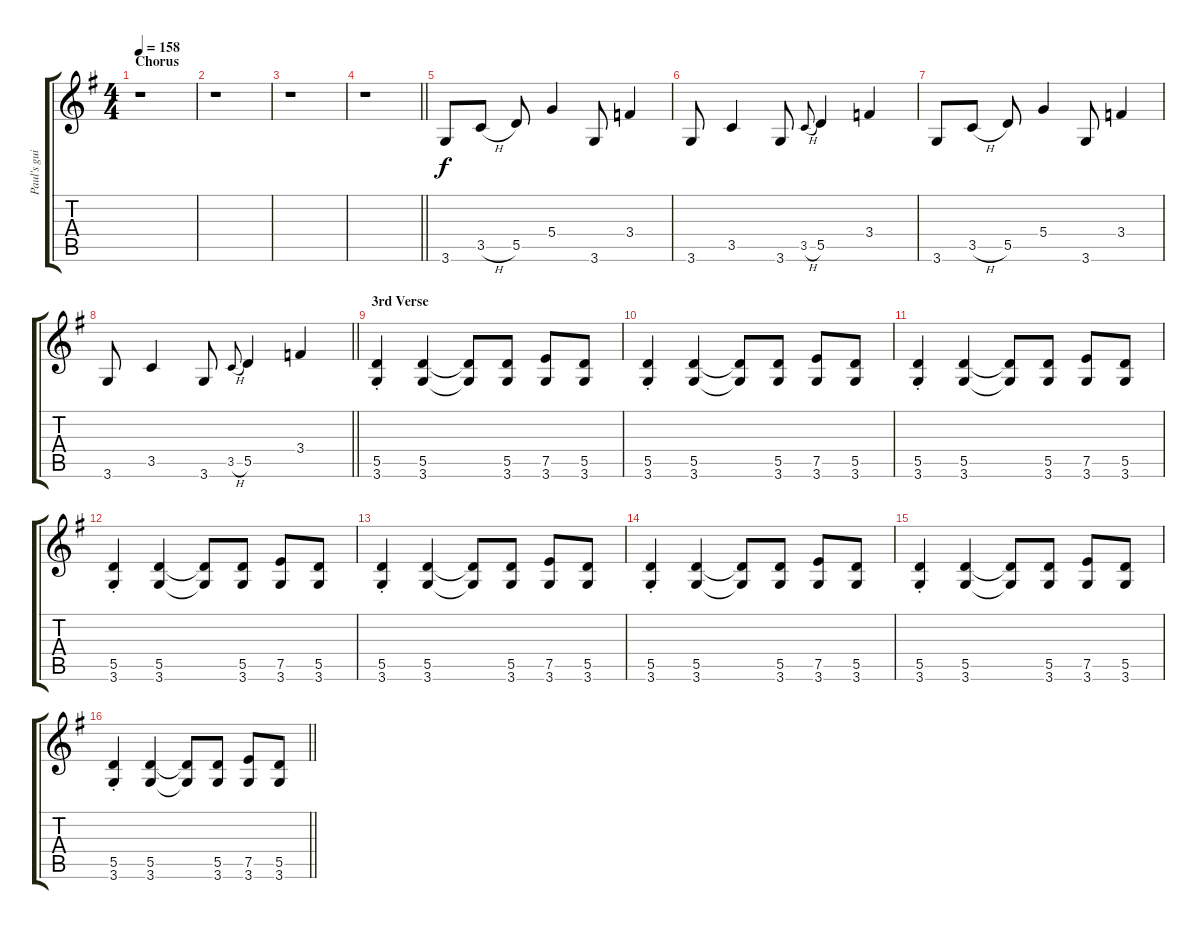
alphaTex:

\track ("Paul's guitar" "Paul's gui") {instrument distortionguitar}
\staff {score tabs}
\tuning (E4 B3 G3 D3 A2 E2) {hide}
\ts (4 4)
\section ("" "Chorus")
\tempo 158
\clef g2
\ks g
r.1{dy f} |
r.1 |
r.1 |
\barLineRight lightlight
r.1 |
\section ("" "")
3.6.8 3.5{h}.8 5.5.8 5.4.4 3.6.8 3.4.4 |
3.6.8 3.5.4 3.6.8 3.5{h}.8{gr onbeat} 5.5.4 3.4.4 |
3.6.8 3.5{h}.8 5.5.8 5.4.4 3.6.8 3.4.4 |
\barLineRight lightlight
3.6.8 3.5.4 3.6.8 3.5{h}.8{gr onbeat} 5.5.4 3.4.4 |
\section ("" "3rd Verse")
(5.5{st} 3.6{st}).4 (5.5 3.6).4 (5.5{t} 3.6{t}).8 (5.5 3.6).8 (7.5 3.6).8 (5.5 3.6).8 |
(5.5{st} 3.6{st}).4 (5.5 3.6).4 (5.5{t} 3.6{t}).8 (5.5 3.6).8 (7.5 3.6).8 (5.5 3.6).8 |
(5.5{st} 3.6{st}).4 (5.5 3.6).4 (5.5{t} 3.6{t}).8 (5.5 3.6).8 (7.5 3.6).8 (5.5 3.6).8 |
(5.5{st} 3.6{st}).4 (5.5 3.6).4 (5.5{t} 3.6{t}).8 (5.5 3.6).8 (7.5 3.6).8 (5.5 3.6).8 |
(5.5{st} 3.6{st}).4 (5.5 3.6).4 (5.5{t} 3.6{t}).8 (5.5 3.6).8 (7.5 3.6).8 (5.5 3.6).8 |
(5.5{st} 3.6{st}).4 (5.5 3.6).4 (5.5{t} 3.6{t}).8 (5.5 3.6).8 (7.5 3.6).8 (5.5 3.6).8 |
(5.5{st} 3.6{st}).4 (5.5 3.6).4 (5.5{t} 3.6{t}).8 (5.5 3.6).8 (7.5 3.6).8 (5.5 3.6).8 |
\barLineRight lightlight
(5.5{st} 3.6{st}).4 (5.5 3.6).4 (5.5{t} 3.6{t}).8 (5.5 3.6).8 (7.5 3.6).8 (5.5 3.6).8
